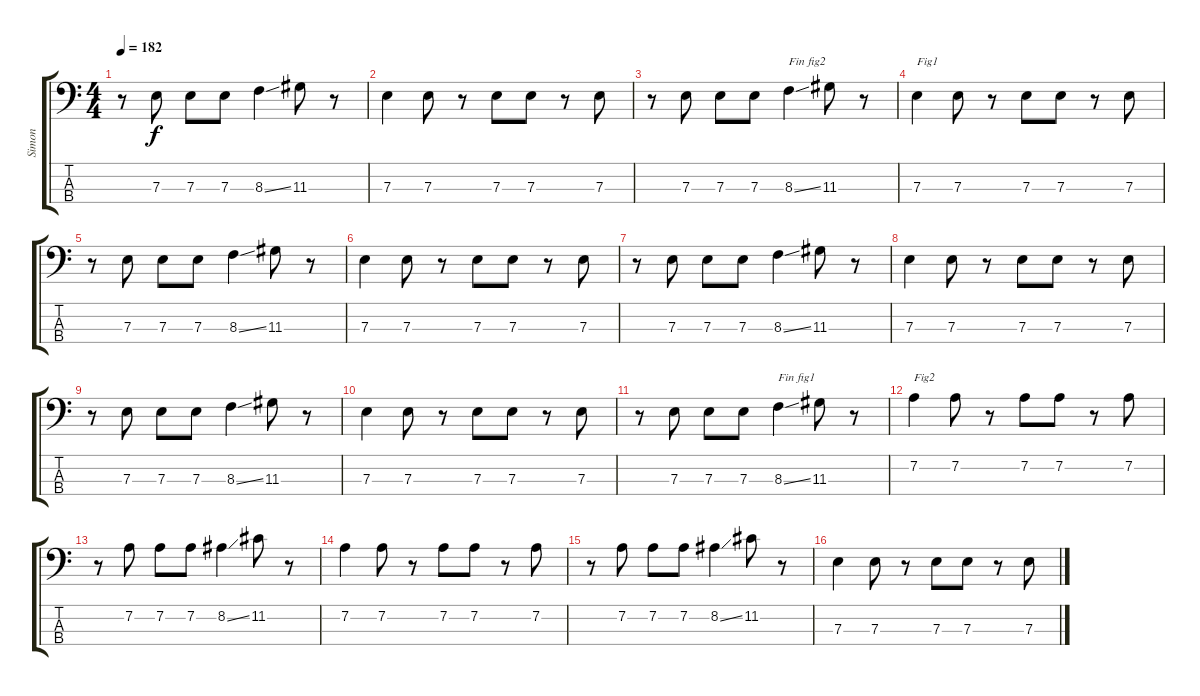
\track ("Simon" "Simon") {instrument electricbasspick}
\staff {score tabs}
\tuning (G2 D2 A1 E1) {hide}
\ts (4 4)
\tempo 182
\clef f4
\ks c
r.8{dy f} 7.3.8 7.3.8 7.3.8 8.3{ss}.4 11.3.8 r.8 |
7.3.4 7.3.8 r.8 7.3.8 7.3.8 r.8 7.3.8 |
r.8 7.3.8 7.3.8 7.3.8 8.3{ss}.4{txt "Fin fig2"} 11.3.8 r.8 |
7.3.4{txt "Fig1"} 7.3.8 r.8 7.3.8 7.3.8 r.8 7.3.8 |
r.8 7.3.8 7.3.8 7.3.8 8.3{ss}.4 11.3.8 r.8 |
7.3.4 7.3.8 r.8 7.3.8 7.3.8 r.8 7.3.8 |
r.8 7.3.8 7.3.8 7.3.8 8.3{ss}.4 11.3.8 r.8 |
7.3.4 7.3.8 r.8 7.3.8 7.3.8 r.8 7.3.8 |
r.8 7.3.8 7.3.8 7.3.8 8.3{ss}.4 11.3.8 r.8 |
7.3.4 7.3.8 r.8 7.3.8 7.3.8 r.8 7.3.8 |
r.8 7.3.8 7.3.8 7.3.8 8.3{ss}.4{txt "Fin fig1"} 11.3.8 r.8 |
7.2.4{txt "Fig2"} 7.2.8 r.8 7.2.8 7.2.8 r.8 7.2.8 |
r.8 7.2.8 7.2.8 7.2.8 8.2{ss}.4 11.2.8 r.8 |
7.2.4 7.2.8 r.8 7.2.8 7.2.8 r.8 7.2.8 |
r.8 7.2.8 7.2.8 7.2.8 8.2{ss}.4 11.2.8 r.8 |
7.3.4 7.3.8 r.8 7.3.8 7.3.8 r.8 7.3.8
